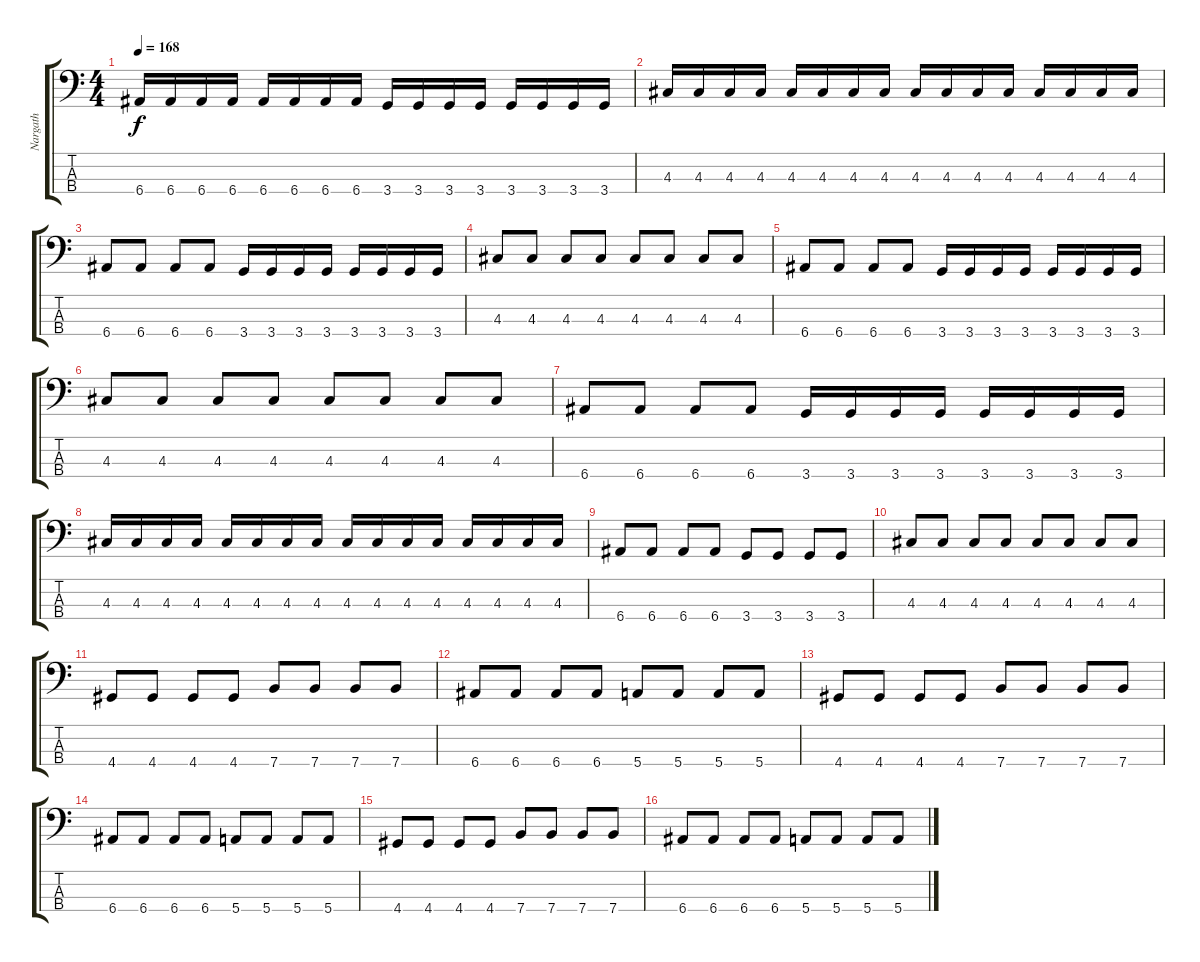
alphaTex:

\track ("Nargath" "Nargath") {instrument electricbassfinger}
\staff {score tabs}
\tuning (G2 D2 A1 E1) {hide}
\ts (4 4)
\tempo 168
\clef f4
\ks c
6.4.16{dy f} 6.4.16 6.4.16 6.4.16 6.4.16 6.4.16 6.4.16 6.4.16 3.4.16 3.4.16 3.4.16 3.4.16 3.4.16 3.4.16 3.4.16 3.4.16 |
4.3.16 4.3.16 4.3.16 4.3.16 4.3.16 4.3.16 4.3.16 4.3.16 4.3.16 4.3.16 4.3.16 4.3.16 4.3.16 4.3.16 4.3.16 4.3.16 |
6.4.8 6.4.8 6.4.8 6.4.8 3.4.16 3.4.16 3.4.16 3.4.16 3.4.16 3.4.16 3.4.16 3.4.16 |
4.3.8 4.3.8 4.3.8 4.3.8 4.3.8 4.3.8 4.3.8 4.3.8 |
6.4.8 6.4.8 6.4.8 6.4.8 3.4.16 3.4.16 3.4.16 3.4.16 3.4.16 3.4.16 3.4.16 3.4.16 |
4.3.8 4.3.8 4.3.8 4.3.8 4.3.8 4.3.8 4.3.8 4.3.8 |
6.4.8 6.4.8 6.4.8 6.4.8 3.4.16 3.4.16 3.4.16 3.4.16 3.4.16 3.4.16 3.4.16 3.4.16 |
4.3.16 4.3.16 4.3.16 4.3.16 4.3.16 4.3.16 4.3.16 4.3.16 4.3.16 4.3.16 4.3.16 4.3.16 4.3.16 4.3.16 4.3.16 4.3.16 |
6.4.8 6.4.8 6.4.8 6.4.8 3.4.8 3.4.8 3.4.8 3.4.8 |
4.3.8 4.3.8 4.3.8 4.3.8 4.3.8 4.3.8 4.3.8 4.3.8 |
4.4.8 4.4.8 4.4.8 4.4.8 7.4.8 7.4.8 7.4.8 7.4.8 |
6.4.8 6.4.8 6.4.8 6.4.8 5.4.8 5.4.8 5.4.8 5.4.8 |
4.4.8 4.4.8 4.4.8 4.4.8 7.4.8 7.4.8 7.4.8 7.4.8 |
6.4.8 6.4.8 6.4.8 6.4.8 5.4.8 5.4.8 5.4.8 5.4.8 |
4.4.8 4.4.8 4.4.8 4.4.8 7.4.8 7.4.8 7.4.8 7.4.8 |
6.4.8 6.4.8 6.4.8 6.4.8 5.4.8 5.4.8 5.4.8 5.4.8
